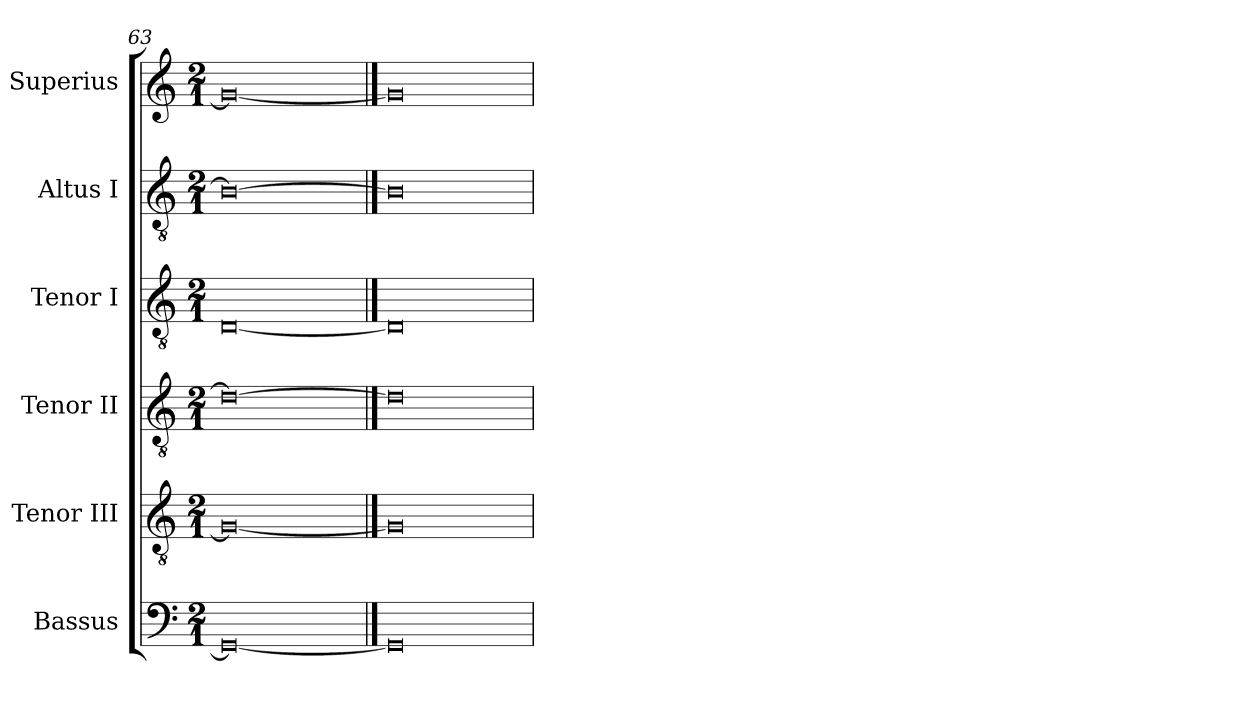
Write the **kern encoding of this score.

**kern	**kern	**kern	**kern	**kern	**kern
*part6	*part5	*part4	*part3	*part2	*part1
*staff6	*staff5	*staff4	*staff3	*staff2	*staff1
*I"Bassus	*I"Tenor III	*I"Tenor II	*I"Tenor I	*I"Altus I	*I"Superius
*I'B	*I'T. III	*I'T. II	*I'T. I	*I'A	*I'S
*clefF4	*clefGv2	*clefGv2	*clefGv2	*clefGv2	*clefG2
*k[]	*k[]	*k[]	*k[]	*k[]	*k[]
*C:	*C:	*C:	*C:	*C:	*C:
*M2/1	*M2/1	*M2/1	*M2/1	*M2/1	*M2/1
=63	=63	=63	=63	=63	=63
0GG_	0G_	0d_	[0D	0B_	0g_
==64	==64	==64	==64	==64	==64
0GG]	0G]	0d]	0D]	0B]	0g]
=	=	=	=	=	=
*-	*-	*-	*-	*-	*-
